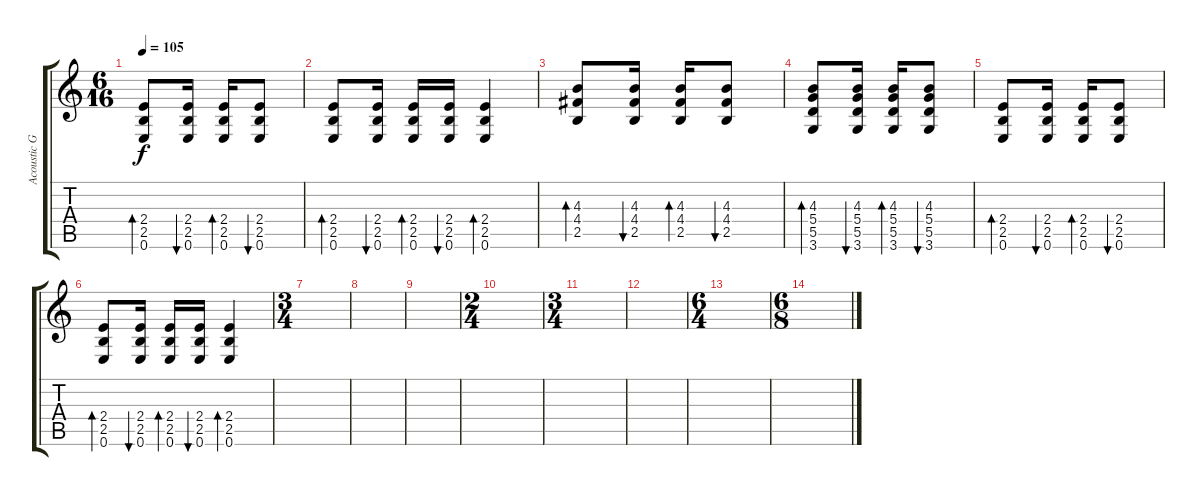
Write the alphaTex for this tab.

\track ("Acoustic Guitar" "Acoustic G") {instrument electricguitarjazz}
\staff {score tabs}
\tuning (E4 B3 G3 D3 A2 E2) {hide}
\ts (6 16)
\tempo 105
\clef g2
\ks c
(2.4 2.5 0.6).8{bd 30 dy f} (2.4 2.5 0.6).16{bu 30} (2.4 2.5 0.6).16{bd 30} (2.4 2.5 0.6).8{bu 30} |
(2.4 2.5 0.6).8{bd 30} (2.4 2.5 0.6).16{bu 30} (2.4 2.5 0.6).16{bd 30} (2.4 2.5 0.6).16{bu 30} (2.4 2.5 0.6).4{bd 30} |
(4.3 4.4 2.5).8{bd 30} (4.3 4.4 2.5).16{bu 30} (4.3 4.4 2.5).16{bd 30} (4.3 4.4 2.5).8{bu 30} |
(4.3 5.4 5.5 3.6).8{bd 30} (4.3 5.4 5.5 3.6).16{bu 30} (4.3 5.4 5.5 3.6).16{bd 30} (4.3 5.4 5.5 3.6).8{bu 30} |
(2.4 2.5 0.6).8{bd 30} (2.4 2.5 0.6).16{bu 30} (2.4 2.5 0.6).16{bd 30} (2.4 2.5 0.6).8{bu 30} |
(2.4 2.5 0.6).8{bd 30} (2.4 2.5 0.6).16{bu 30} (2.4 2.5 0.6).16{bd 30} (2.4 2.5 0.6).16{bu 30} (2.4 2.5 0.6).4{bd 30} |
\ts (3 4)
|
|
|
\ts (2 4)
|
\ts (3 4)
|
|
\ts (6 4)
|
\ts (6 8)
